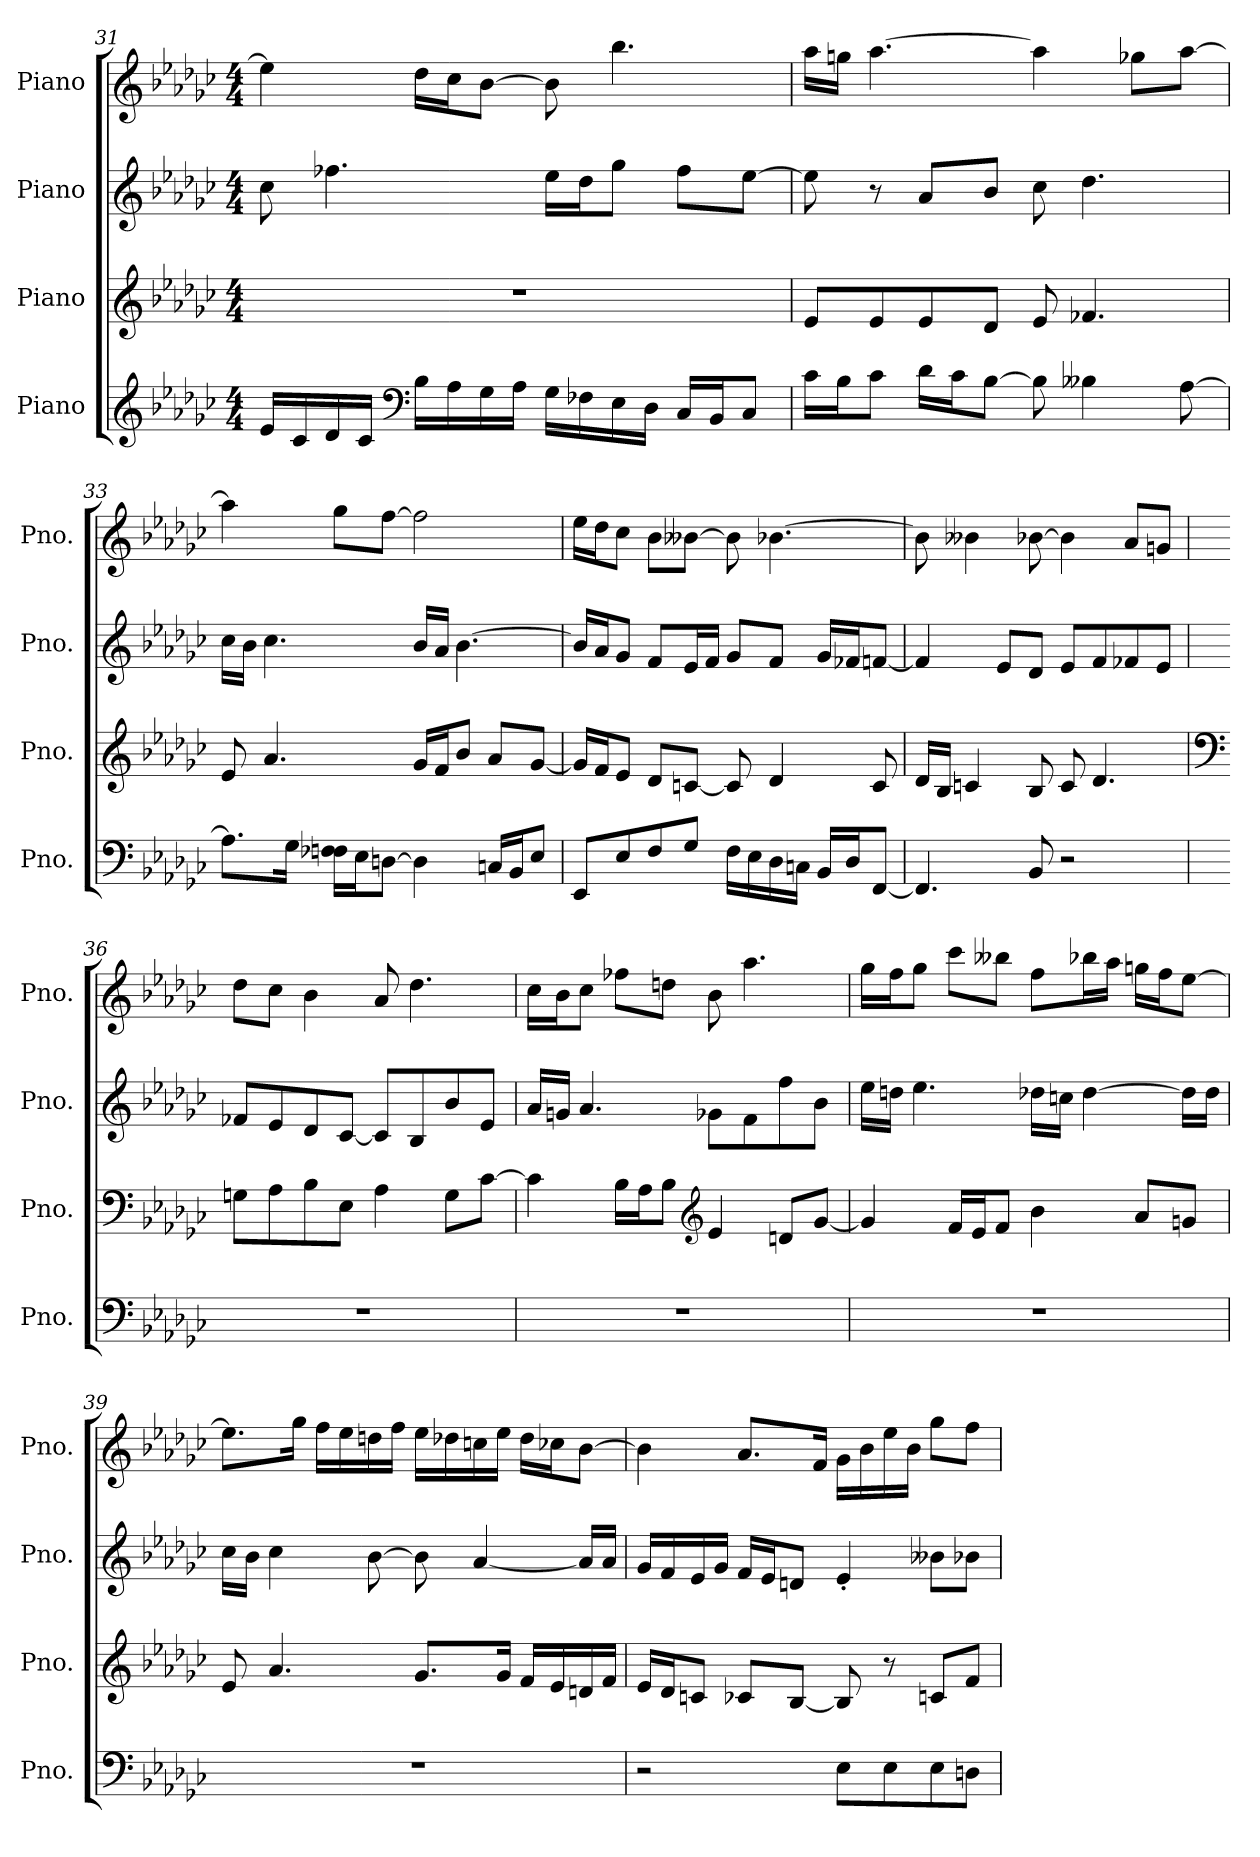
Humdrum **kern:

**kern	**kern	**kern	**kern
*part4	*part3	*part2	*part1
*staff4	*staff3	*staff2	*staff1
*I"Piano	*I"Piano	*I"Piano	*I"Piano
*I'Pno.	*I'Pno.	*I'Pno.	*I'Pno.
!!LO:PB:g=z
*clefG2	*clefG2	*clefG2	*clefG2
*k[b-e-a-d-g-c-]	*k[b-e-a-d-g-c-]	*k[b-e-a-d-g-c-]	*k[b-e-a-d-g-c-]
*M4/4	*M4/4	*M4/4	*M4/4
=31	=31	=31	=31
16e-/LL	1r	8cc-\	4ee-\]
16c-/	.	.	.
16d-/	.	4.ff-X\	.
16c-/JJ	.	.	.
*clefF4	*	*	*
16B-\LL	.	.	16dd-\LL
16A-\	.	.	16cc-\J
16G-\	.	.	[8b-\J
16A-\JJ	.	.	.
16G-\LL	.	16ee-\LL	8b-\]
16F-X\	.	16dd-\J	.
16E-\	.	8gg-\J	4.bb-\
16D-\JJ	.	.	.
16C-/LL	.	8ff-\L	.
16BB-/J	.	.	.
8C-/J	.	[8ee-\J	.
=32	=32	=32	=32
16c-\LL	8e-/L	8ee-\]	16aa-\LL
16B-\J	.	.	16ggn\JJ
8c-\J	8e-/	8r	[4.aa-\
16d-\LL	8e-/	8a-/L	.
16c-\J	.	.	.
[8B-\J	8d-/J	8b-/J	.
8B-\]	8e-/	8cc-\	4aa-\]
4B--X\	4.f-X/	4.dd-\	.
.	.	.	8gg-X\L
[8A-\	.	.	[8aa-\J
!!LO:LB:g=z
=33	=33	=33	=33
8.A-\L]	8e-/	16cc-\LL	4aa-\]
.	.	16b-\JJ	.
.	4.a-/	4.cc-\	.
16G-\Jk	.	.	.
16F-X\ 16Fn\LL	.	.	8gg-\L
16E-\J	.	.	.
[8Dn\J	.	.	[8ff\J
4D\]	16g-/LL	16b-/LL	2ff\]
.	16f/J	16a-/JJ	.
.	8b-/J	[4.b-\	.
16Cn/LL	8a-/L	.	.
16BB-/J	.	.	.
8E-/J	[8g-/J	.	.
=34	=34	=34	=34
8EE-/L	16g-/LL]	16b-/LL]	16ee-\LL
.	16f/J	16a-/J	16dd-\J
8E-/	8e-/J	8g-/J	8cc-\J
8F/	8d-/L	8f/L	8b-\L
8G-/J	[8cn/J	16e-/L	[8b--X\J
.	.	16f/JJ	.
16F\LL	8c/]	8g-/L	8b--\]
16E-\	.	.	.
16D-\	4d-/	8f/J	[4.b-X\
16Cn\JJ	.	.	.
16BB-/LL	.	16g-/LL	.
16D-/J	.	16f-X/J	.
[8FF/J	8c/	[8fn/J	.
!!LO:LB:g=z
=35	=35	=35	=35
4.FF/]	16d-/LL	4f/]	8b-\]
.	16B-/JJ	.	.
.	4cn/	.	4b--X\
.	.	8e-/L	.
8BB-/	8B-/	8d-/J	[8b-X\
2r	8c/	8e-/L	4b-\]
.	4.d-/	8f/	.
.	.	8f-X/	8a-/L
.	.	8e-/J	8gn/J
=36	=36	=36	=36
*	*clefF4	*	*
1r	8Gn\L	8f-X/L	8dd-\L
.	8A-\	8e-/	8cc-\J
.	8B-\	8d-/	4b-\
.	8E-\J	[8c-/J	.
.	4A-\	8c-/L]	8a-/
.	.	8B-/	4.dd-\
.	8G\L	8b-/	.
.	[8c-\J	8e-/J	.
=37	=37	=37	=37
1r	4c-\]	16a-/LL	16cc-\LL
.	.	16gn/JJ	16b-\J
.	.	4.a-/	8cc-\J
.	16B-\LL	.	8ff-X\L
.	16A-\J	.	.
.	8B-\J	.	8ddn\J
*	*clefG2	*	*
.	4e-/	8g-X\L	8b-\
.	.	8f\	4.aa-\
.	8dn/L	8ff\	.
.	[8g-/J	8b-\J	.
!!LO:PB:g=z
=38	=38	=38	=38
1r	4g-/]	16ee-\LL	16gg-\LL
.	.	16ddn\JJ	16ff\J
.	.	4.ee-\	8gg-\J
.	16f/LL	.	8ccc-\L
.	16e-/J	.	.
.	8f/J	.	8bb--X\J
.	4b-\	16dd-X\LL	8ff\L
.	.	16ccn\JJ	.
.	.	[4dd-\	16bb-X\L
.	.	.	16aa-\JJ
.	8a-/L	.	16ggn\LL
.	.	.	16ff\J
.	8gn/J	16dd-\LL]	[8ee-\J
.	.	16dd-\JJ	.
=39	=39	=39	=39
1r	8e-/	16cc-\LL	8.ee-\L]
.	.	16b-\JJ	.
.	4.a-/	4cc-\	.
.	.	.	16gg-\Jk
.	.	.	16ff\LL
.	.	.	16ee-\
.	.	[8b-\	16ddn\
.	.	.	16ff\JJ
.	8.g-/L	8b-\]	16ee-\LL
.	.	.	16dd-X\
.	.	[4a-/	16ccn\
.	16g-/Jk	.	16ee-\JJ
.	16f/LL	.	16dd-\LL
.	16e-/	.	16cc-X\J
.	16dn/	16a-/LL]	[8b-\J
.	16f/JJ	16a-/JJ	.
!!LO:LB:g=z
=40	=40	=40	=40
2r	16e-/LL	16g-/LL	4b-\]
.	16d-/J	16f/	.
.	8cn/J	16e-/	.
.	.	16g-/JJ	.
.	8c-X/L	16f/LL	8.a-/L
.	.	16e-/J	.
.	[8B-/J	8dn/J	.
.	.	.	16f/Jk
8E-\L	8B-/]	4e-'/	16g-\LL
.	.	.	16b-\
8E-\	8r	.	16ee-\
.	.	.	16b-\JJ
8E-\	8cn/L	8b--X\L	8gg-\L
8Dn\J	8f/J	8b-X\J	8ff\J
=	=	=	=
*-	*-	*-	*-
